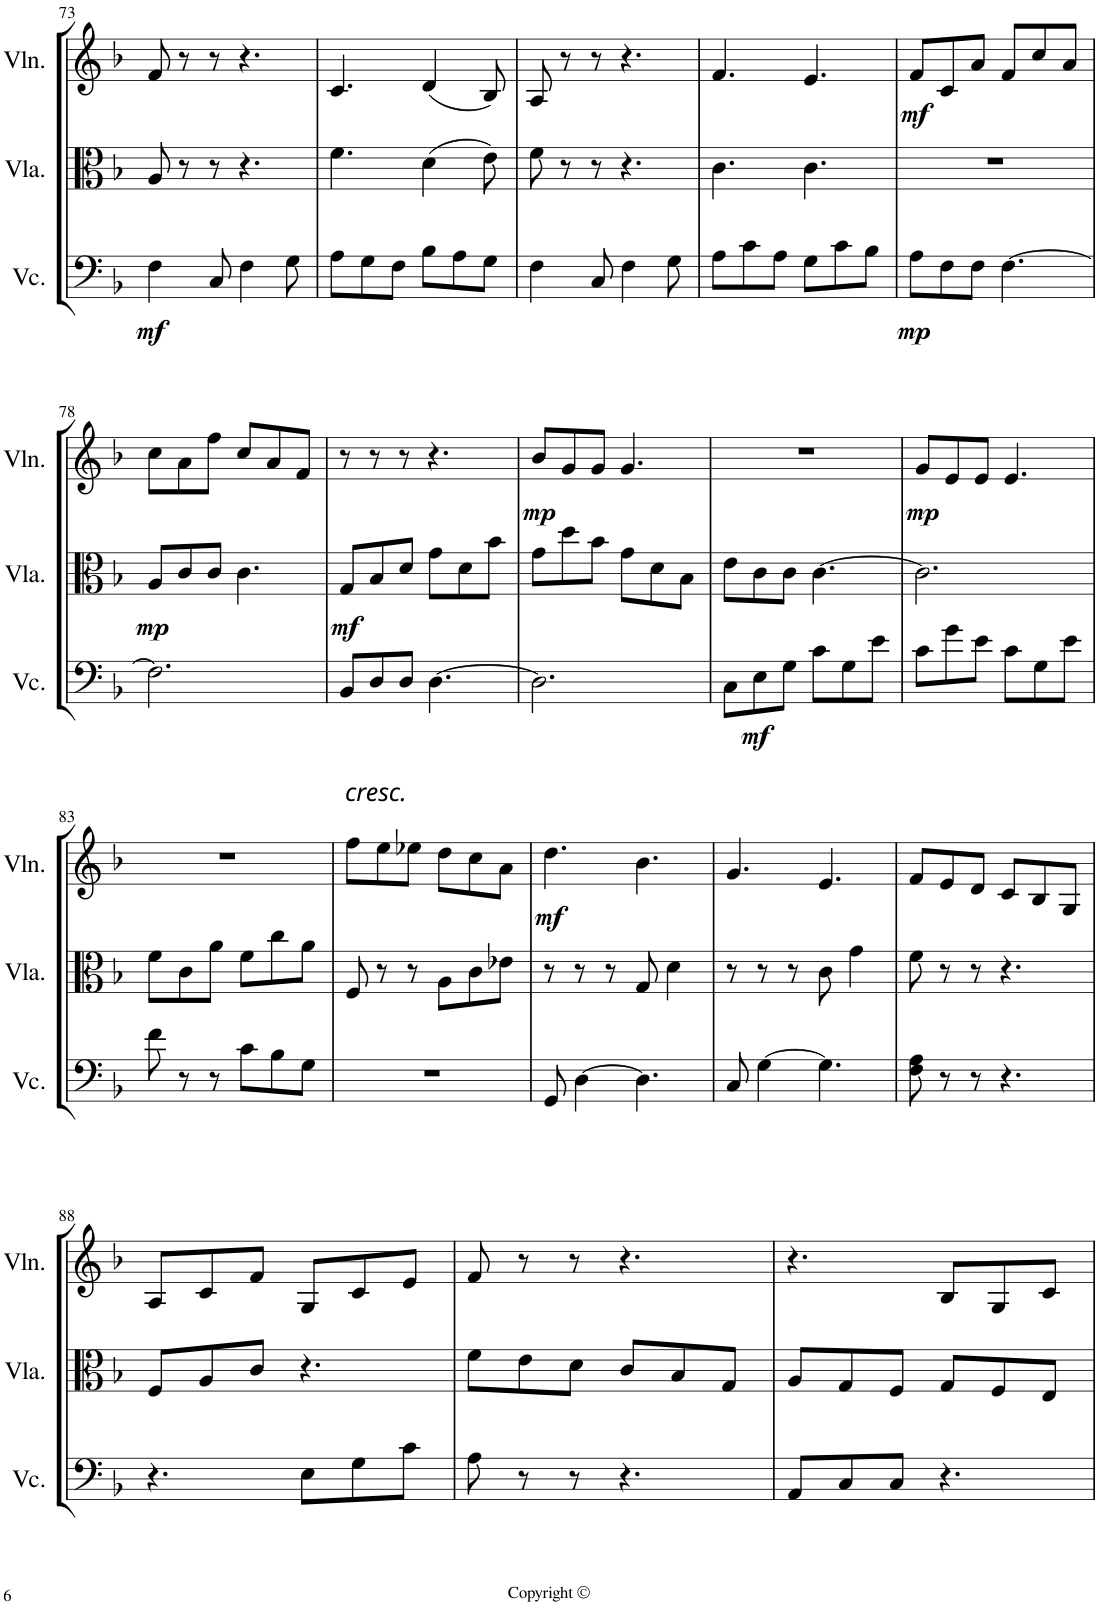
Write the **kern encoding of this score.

**kern	**dynam	**kern	**dynam	**kern	**dynam
*part3	*part3	*part2	*part2	*part1	*part1
*staff3	*staff3	*staff2	*staff2	*staff1	*staff1
*I"Violoncello	*	*I"Viola	*	*I"Violin	*
*I'Vc.	*	*I'Vla.	*	*I'Vln.	*
!!LO:PB:g=z
*clefF4	*	*clefC3	*	*clefG2	*
*k[b-]	*	*k[b-]	*	*k[b-]	*
*d:	*	*d:	*	*d:	*
*M6/8	*	*M6/8	*	*M6/8	*
=73	=73	=73	=73	=73	=73
!	!LO:DY:b	!	!	!	!
4F\	mf	8A/	.	8f/	.
.	.	8r	.	8r	.
8C/	.	8r	.	8r	.
4F\	.	4.r	.	4.r	.
8G\	.	.	.	.	.
=74	=74	=74	=74	=74	=74
8A\L	.	4.f\	.	4.c/	.
8G\	.	.	.	.	.
8F\J	.	.	.	.	.
8B-\L	.	(4d\	.	(4d/	.
8A\	.	.	.	.	.
8G\J	.	8e\)	.	8B-/)	.
=75	=75	=75	=75	=75	=75
4F\	.	8f\	.	8A/	.
.	.	8r	.	8r	.
8C/	.	8r	.	8r	.
4F\	.	4.r	.	4.r	.
8G\	.	.	.	.	.
=76	=76	=76	=76	=76	=76
8A\L	.	4.c\	.	4.f/	.
8c\	.	.	.	.	.
8A\J	.	.	.	.	.
8G\L	.	4.c\	.	4.e/	.
8c\	.	.	.	.	.
8B-\J	.	.	.	.	.
=77	=77	=77	=77	=77	=77
!	!LO:DY:b	!	!	!	!LO:DY:b
8A\L	mp	2.r	.	8f/L	mf
8F\	.	.	.	8c/	.
8F\J	.	.	.	8a/J	.
[4.F\	.	.	.	8f/L	.
.	.	.	.	8cc/	.
.	.	.	.	8a/J	.
!!LO:LB:g=z
=78	=78	=78	=78	=78	=78
!	!	!	!LO:DY:b	!	!
2.F\]	.	8A/L	mp	8cc\L	.
.	.	8c/	.	8a\	.
.	.	8c/J	.	8ff\J	.
.	.	4.c\	.	8cc/L	.
.	.	.	.	8a/	.
.	.	.	.	8f/J	.
=79	=79	=79	=79	=79	=79
!	!	!	!LO:DY:b	!	!
8BB-/L	.	8G/L	mf	8r	.
8D/	.	8B-/	.	8r	.
8D/J	.	8d/J	.	8r	.
[4.D\	.	8g\L	.	4.r	.
.	.	8d\	.	.	.
.	.	8b-\J	.	.	.
=80	=80	=80	=80	=80	=80
!	!	!	!	!	!LO:DY:b
2.D\]	.	8g\L	.	8b-/L	mp
.	.	8dd\	.	8g/	.
.	.	8b-\J	.	8g/J	.
.	.	8g\L	.	4.g/	.
.	.	8d\	.	.	.
.	.	8B-\J	.	.	.
=81	=81	=81	=81	=81	=81
8C\L	.	8e\L	.	2.r	.
!	!LO:DY:b	!	!	!	!
8E\	mf	8c\	.	.	.
8G\J	.	8c\J	.	.	.
8c\L	.	[4.c\	.	.	.
8G\	.	.	.	.	.
8e\J	.	.	.	.	.
=82	=82	=82	=82	=82	=82
!	!	!	!	!	!LO:DY:b
8c\L	.	2.c\]	.	8g/L	mp
8g\	.	.	.	8e/	.
8e\J	.	.	.	8e/J	.
8c\L	.	.	.	4.e/	.
8G\	.	.	.	.	.
8e\J	.	.	.	.	.
!!LO:LB:g=z
=83	=83	=83	=83	=83	=83
8f\	.	8f\L	.	2.r	.
8r	.	8c\	.	.	.
8r	.	8a\J	.	.	.
8c\L	.	8f\L	.	.	.
8B-\	.	8cc\	.	.	.
8G\J	.	8a\J	.	.	.
=84	=84	=84	=84	=84	=84
!	!	!	!	!LO:TX:a:i:t=cresc.	!
2.r	.	8F/	.	8ff\L	.
.	.	8r	.	8ee\	.
.	.	8r	.	8ee-X\J	.
.	.	8A\L	.	8dd\L	.
.	.	8c\	.	8cc\	.
.	.	8e-X\J	.	8a\J	.
=85	=85	=85	=85	=85	=85
!	!	!	!	!	!LO:DY:b
8GG/	.	8r	.	4.dd\	mf
[4D\	.	8r	.	.	.
.	.	8r	.	.	.
4.D\]	.	8G/	.	4.b-\	.
.	.	4d\	.	.	.
=86	=86	=86	=86	=86	=86
8C/	.	8r	.	4.g/	.
[4G\	.	8r	.	.	.
.	.	8r	.	.	.
4.G\]	.	8c\	.	4.e/	.
.	.	4g\	.	.	.
=87	=87	=87	=87	=87	=87
8F\ 8A\	.	8f\	.	8f/L	.
8r	.	8r	.	8e/	.
8r	.	8r	.	8d/J	.
4.r	.	4.r	.	8c/L	.
.	.	.	.	8B-/	.
.	.	.	.	8G/J	.
!!LO:LB:g=z
=88	=88	=88	=88	=88	=88
4.r	.	8F/L	.	8A/L	.
.	.	8A/	.	8c/	.
.	.	8c/J	.	8f/J	.
8E\L	.	4.r	.	8G/L	.
8G\	.	.	.	8c/	.
8c\J	.	.	.	8e/J	.
=89	=89	=89	=89	=89	=89
8A\	.	8f\L	.	8f/	.
8r	.	8e\	.	8r	.
8r	.	8d\J	.	8r	.
4.r	.	8c/L	.	4.r	.
.	.	8B-/	.	.	.
.	.	8G/J	.	.	.
=90	=90	=90	=90	=90	=90
8AA/L	.	8A/L	.	4.r	.
8C/	.	8G/	.	.	.
8C/J	.	8F/J	.	.	.
4.r	.	8G/L	.	8B-/L	.
.	.	8F/	.	8G/	.
.	.	8E/J	.	8c/J	.
=	=	=	=	=	=
*-	*-	*-	*-	*-	*-
